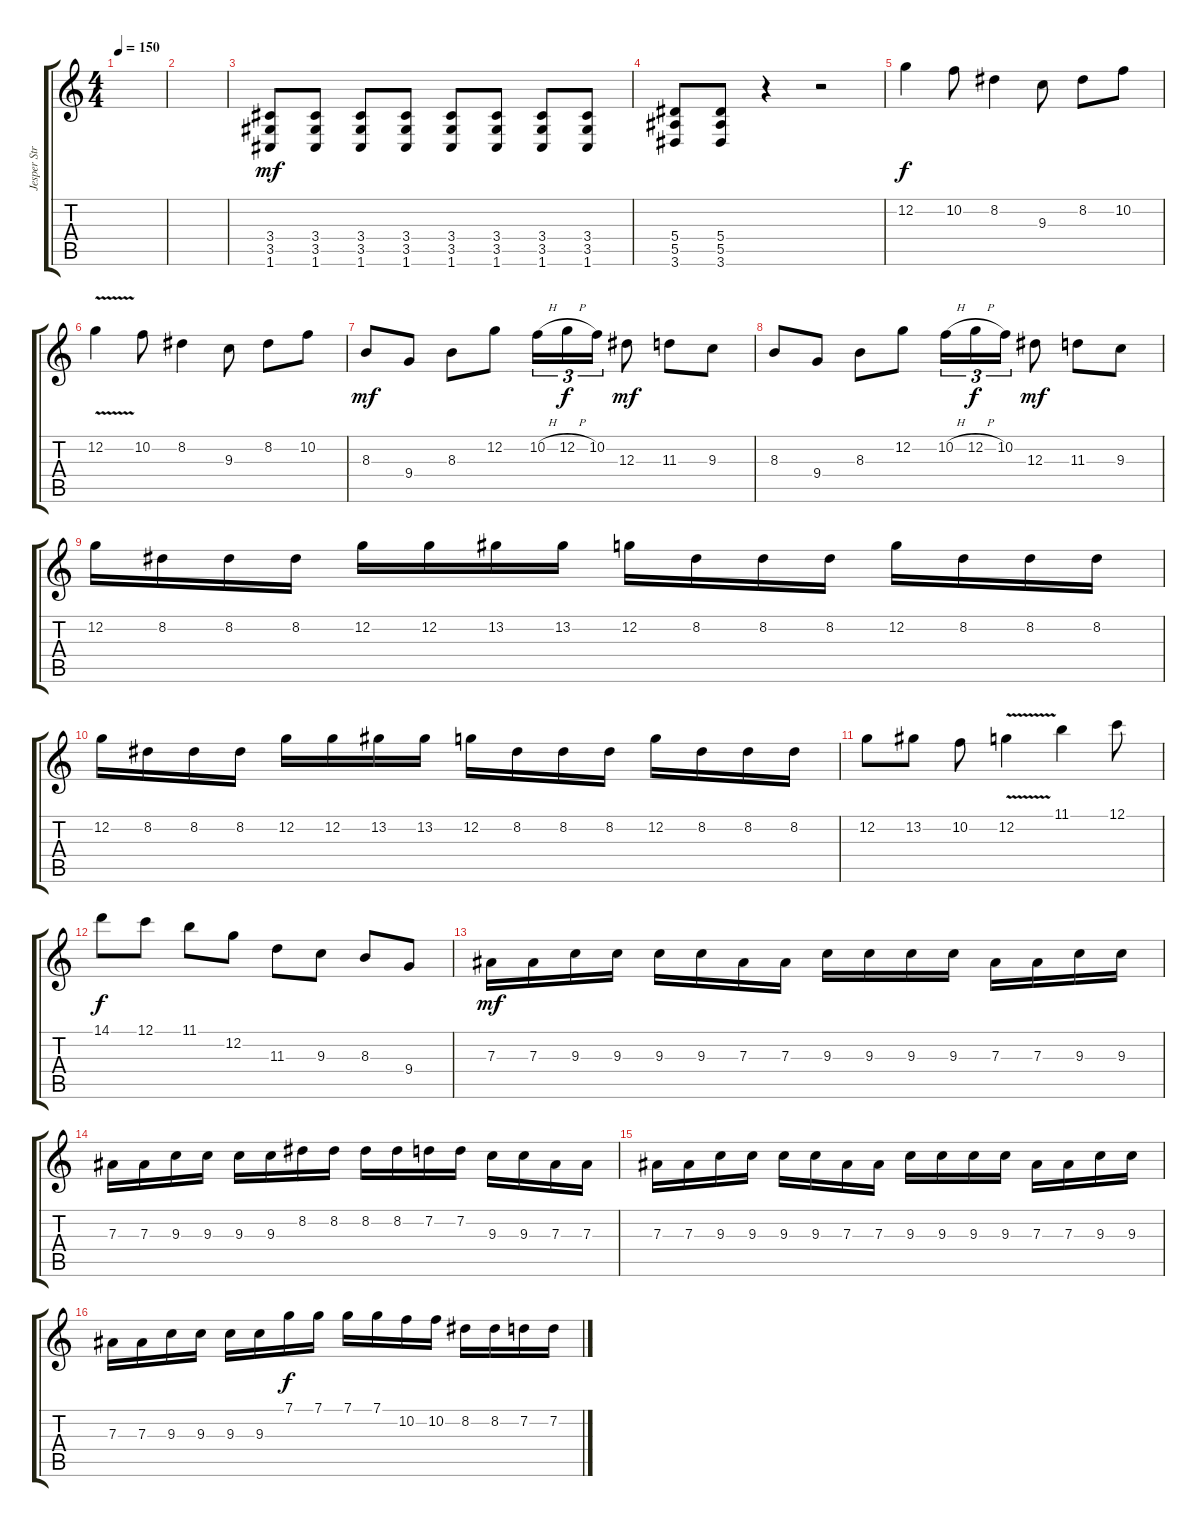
\track ("Jesper Stromblad" "Jesper Str") {instrument overdrivenguitar}
\staff {score tabs}
\tuning (C4 G3 Eb3 Bb2 F2 C2) {hide}
\ts (4 4)
\tempo 150
\clef g2
\ks c
|
|
(3.4 3.5 1.6).8{dy mf} (3.4 3.5 1.6).8 (3.4 3.5 1.6).8 (3.4 3.5 1.6).8 (3.4 3.5 1.6).8 (3.4 3.5 1.6).8 (3.4 3.5 1.6).8 (3.4 3.5 1.6).8 |
(5.4 5.5 3.6).8 (5.4 5.5 3.6).8 r.4 r.2 |
12.2.4{dy f} 10.2.8 8.2.4 9.3.8 8.2.8 10.2.8 |
12.2{v}.4 10.2.8 8.2.4 9.3.8 8.2.8 10.2.8 |
8.3.8{dy mf} 9.4.8 8.3.8 12.2.8 10.2{h}.16{tu (3 2)} 12.2{h}.16{tu (3 2) dy f} 10.2.16{tu (3 2)} 12.3.8{dy mf} 11.3.8 9.3.8 |
8.3.8 9.4.8 8.3.8 12.2.8 10.2{h}.16{tu (3 2)} 12.2{h}.16{tu (3 2) dy f} 10.2.16{tu (3 2)} 12.3.8{dy mf} 11.3.8 9.3.8 |
12.2.16 8.2.16 8.2.16 8.2.16 12.2.16 12.2.16 13.2.16 13.2.16 12.2.16 8.2.16 8.2.16 8.2.16 12.2.16 8.2.16 8.2.16 8.2.16 |
12.2.16 8.2.16 8.2.16 8.2.16 12.2.16 12.2.16 13.2.16 13.2.16 12.2.16 8.2.16 8.2.16 8.2.16 12.2.16 8.2.16 8.2.16 8.2.16 |
12.2.8 13.2.8 10.2.8 12.2{v}.4 11.1.4 12.1.8 |
14.1.8{dy f} 12.1.8 11.1.8 12.2.8 11.3.8 9.3.8 8.3.8 9.4.8 |
7.3.16{dy mf} 7.3.16 9.3.16 9.3.16 9.3.16 9.3.16 7.3.16 7.3.16 9.3.16 9.3.16 9.3.16 9.3.16 7.3.16 7.3.16 9.3.16 9.3.16 |
7.3.16 7.3.16 9.3.16 9.3.16 9.3.16 9.3.16 8.2.16 8.2.16 8.2.16 8.2.16 7.2.16 7.2.16 9.3.16 9.3.16 7.3.16 7.3.16 |
7.3.16 7.3.16 9.3.16 9.3.16 9.3.16 9.3.16 7.3.16 7.3.16 9.3.16 9.3.16 9.3.16 9.3.16 7.3.16 7.3.16 9.3.16 9.3.16 |
7.3.16 7.3.16 9.3.16 9.3.16 9.3.16 9.3.16 7.1.16{dy f} 7.1.16 7.1.16 7.1.16 10.2.16 10.2.16 8.2.16 8.2.16 7.2.16 7.2.16
